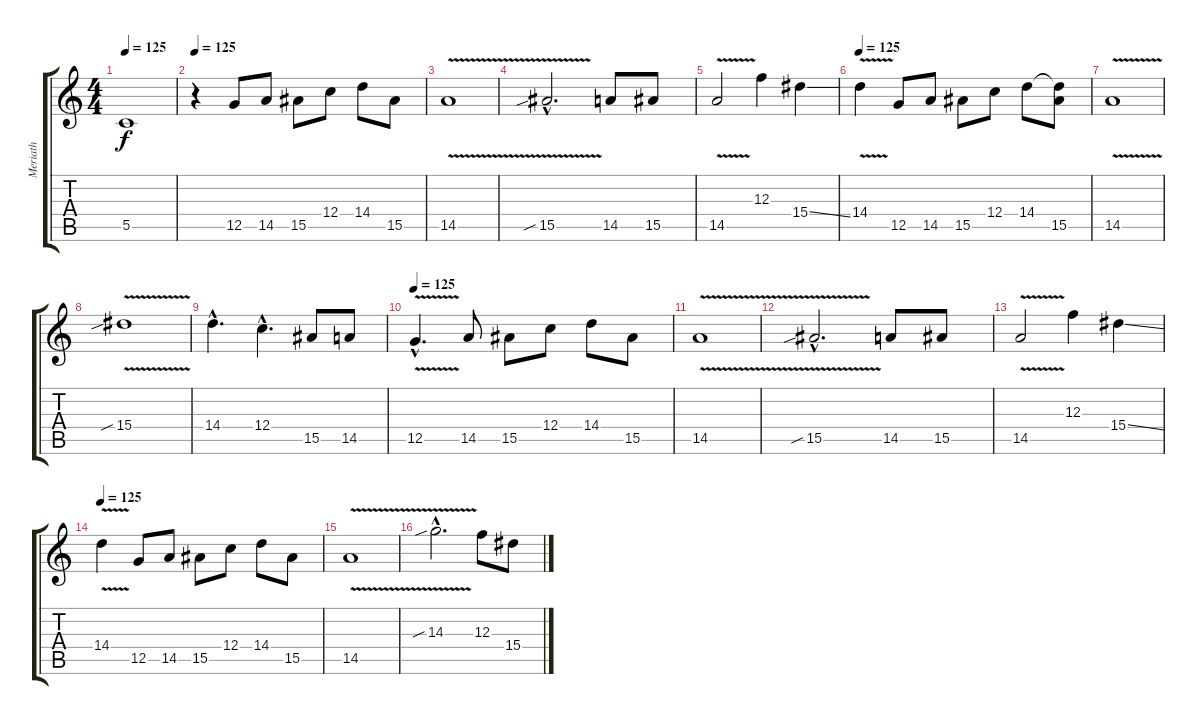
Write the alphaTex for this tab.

\track ("Meriath" "Meriath") {instrument distortionguitar}
\staff {score tabs}
\tuning (D4 A3 F3 C3 G2 D2) {hide}
\ts (4 4)
\tempo 125
\clef g2
\ks c
5.5.1{dy f} |
\tempo 125
r.4 12.5.8 14.5.8 15.5.8 12.4.8 14.4.8 15.5.8 |
14.5{v}.1 |
15.5{v sib hac}.2{d} 14.5.8 15.5.8 |
14.5{v}.2 12.3.4 15.4{ss}.4 |
\tempo 125
14.4{v}.4 12.5.8 14.5.8 15.5.8 12.4.8 14.4.8 (14.4{t} 15.5).8 |
14.5{v}.1 |
15.4{v sib}.1 |
14.4{hac}.4{d} 12.4{hac}.4{d} 15.5.8 14.5.8 |
\tempo 125
12.5{v hac}.4{d} 14.5.8 15.5.8 12.4.8 14.4.8 15.5.8 |
14.5{v}.1 |
15.5{v sib hac}.2{d} 14.5.8 15.5.8 |
14.5{v}.2 12.3.4 15.4{ss}.4 |
\tempo 125
14.4{v}.4 12.5.8 14.5.8 15.5.8 12.4.8 14.4.8 15.5.8 |
14.5{v}.1 |
14.3{v sib hac}.2{d} 12.3.8 15.4.8
